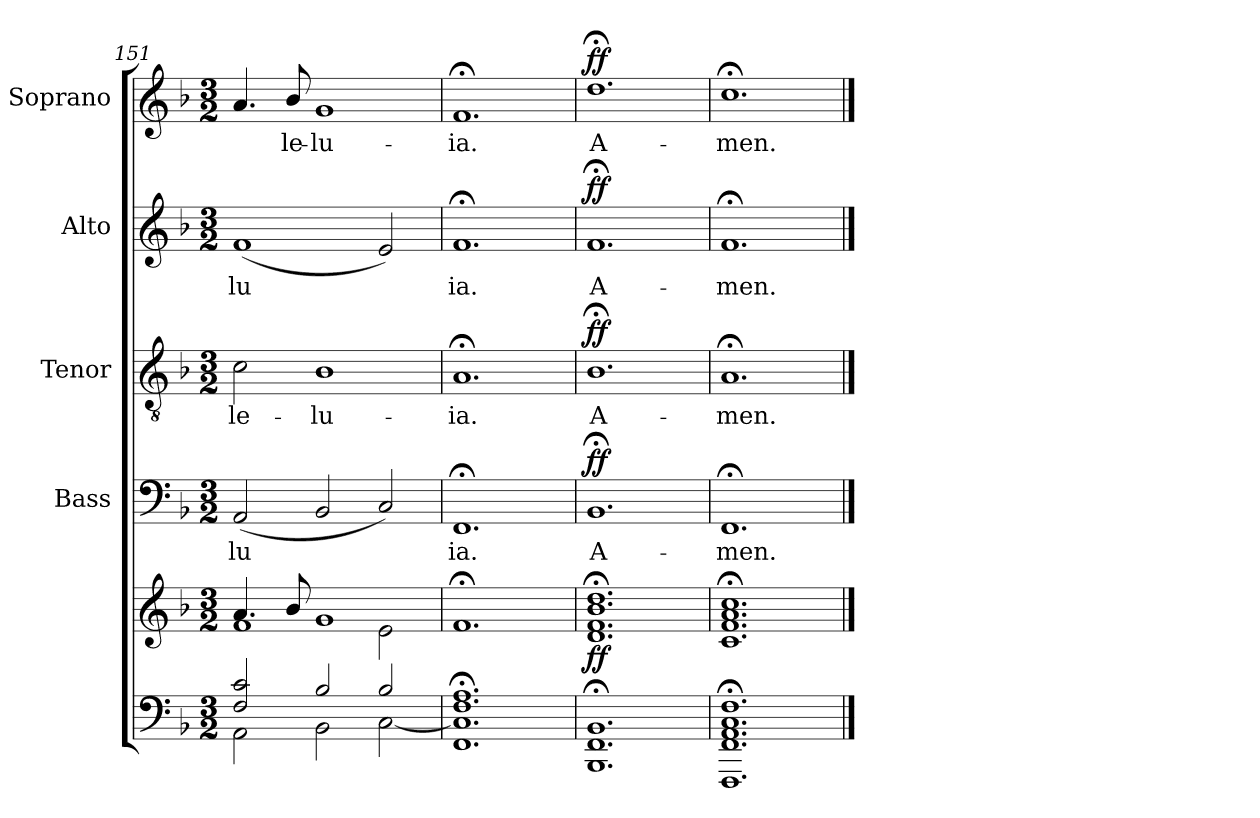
**kern	**kern	**dynam	**kern	**text	**dynam	**kern	**text	**dynam	**kern	**text	**dynam	**kern	**text	**dynam
*part6	*part5	*part5	*part4	*part4	*part4	*part3	*part3	*part3	*part2	*part2	*part2	*part1	*part1	*part1
*staff6	*staff5	*staff5	*staff4	*staff4	*staff4	*staff3	*staff3	*staff3	*staff2	*staff2	*staff2	*staff1	*staff1	*staff1
*	*	*	*I"Bass	*	*	*I"Tenor	*	*	*I"Alto	*	*	*I"Soprano	*	*
*	*	*	*I'B	*	*	*I'T	*	*	*I'A	*	*	*I'S	*	*
*clefF4	*clefG2	*	*clefF4	*	*	*clefGv2	*	*	*clefG2	*	*	*clefG2	*	*
*k[b-]	*k[b-]	*	*k[b-]	*	*	*k[b-]	*	*	*k[b-]	*	*	*k[b-]	*	*
*F:	*F:	*	*F:	*	*	*F:	*	*	*F:	*	*	*F:	*	*
*M3/2	*M3/2	*	*M3/2	*	*	*M3/2	*	*	*M3/2	*	*	*M3/2	*	*
=151	=151	=151	=151	=151	=151	=151	=151	=151	=151	=151	=151	=151	=151	=151
*^	*^	*	*	*	*	*	*	*	*	*	*	*	*	*
!	!	!	!	!	!	!LO:LY:b	!	!	!LO:LY:b	!	!	!LO:LY:b	!	!	!	!
2F/ 2c/	2AA\	4.a/	1f	.	(<2AA/	-lu­	.	2c\	-le-	.	(<1f	-lu­	.	4.a/	.	.
!	!	!	!	!	!	!	!	!	!	!	!	!	!	!	!LO:LY:b	!
.	.	8b-/	.	.	.	.	.	.	.	.	.	.	.	8b-/	le-	.
!	!	!	!	!	!	!	!	!	!LO:LY:b	!	!	!	!	!	!LO:LY:b	!
2B-/	2BB-\	1g	.	.	2BB-/	.	.	1B-	-lu-	.	.	.	.	1g	-lu-	.
2B-/	[2C\	.	2e\	.	2C/)	.	.	.	.	.	2e/)	.	.	.	.	.
=152	=152	=152	=152	=152	=152	=152	=152	=152	=152	=152	=152	=152	=152	=152	=152	=152
!	!	!	!	!	!	!LO:LY:b	!	!	!LO:LY:b	!	!	!LO:LY:b	!	!	!LO:LY:b	!
*	*	*v	*v	*	*	*	*	*	*	*	*	*	*	*	*	*
1.FF;< 1.F;< 1.A;<	1.C]	1.f;<	.	1.FF;	ia.	.	1.A;	-ia.	.	1.f;	ia.	.	1.f;	-ia.	.
!!LO:PB:g=z
=153	=153	=153	=153	=153	=153	=153	=153	=153	=153	=153	=153	=153	=153	=153	=153
!	!	!	!LO:DY:b	!	!LO:LY:b	!LO:DY:b	!	!LO:LY:b	!LO:DY:b	!	!LO:LY:b	!LO:DY:b	!	!LO:LY:b	!LO:DY:b
*v	*v	*	*	*	*	*	*	*	*	*	*	*	*	*	*
1.BBB-;< 1.FF;< 1.BB-;<	1.d;< 1.f;< 1.b-;< 1.dd;<	ff	1.BB-;	A-	ff	1.B-;<	A-	ff	1.f;	A-	ff	1.dd;<	A-	ff
=154	=154	=154	=154	=154	=154	=154	=154	=154	=154	=154	=154	=154	=154	=154
!	!	!	!	!LO:LY:b	!	!	!LO:LY:b	!	!	!LO:LY:b	!	!	!LO:LY:b	!
1.FFF;< 1.FF;< 1.AA;< 1.C;< 1.F;<	1.c;< 1.f;< 1.a;< 1.cc;<	.	1.FF;	-men.	.	1.A;	-men.	.	1.f;	-men.	.	1.cc;<	-men.	.
==	==	==	==	==	==	==	==	==	==	==	==	==	==	==
*-	*-	*-	*-	*-	*-	*-	*-	*-	*-	*-	*-	*-	*-	*-
